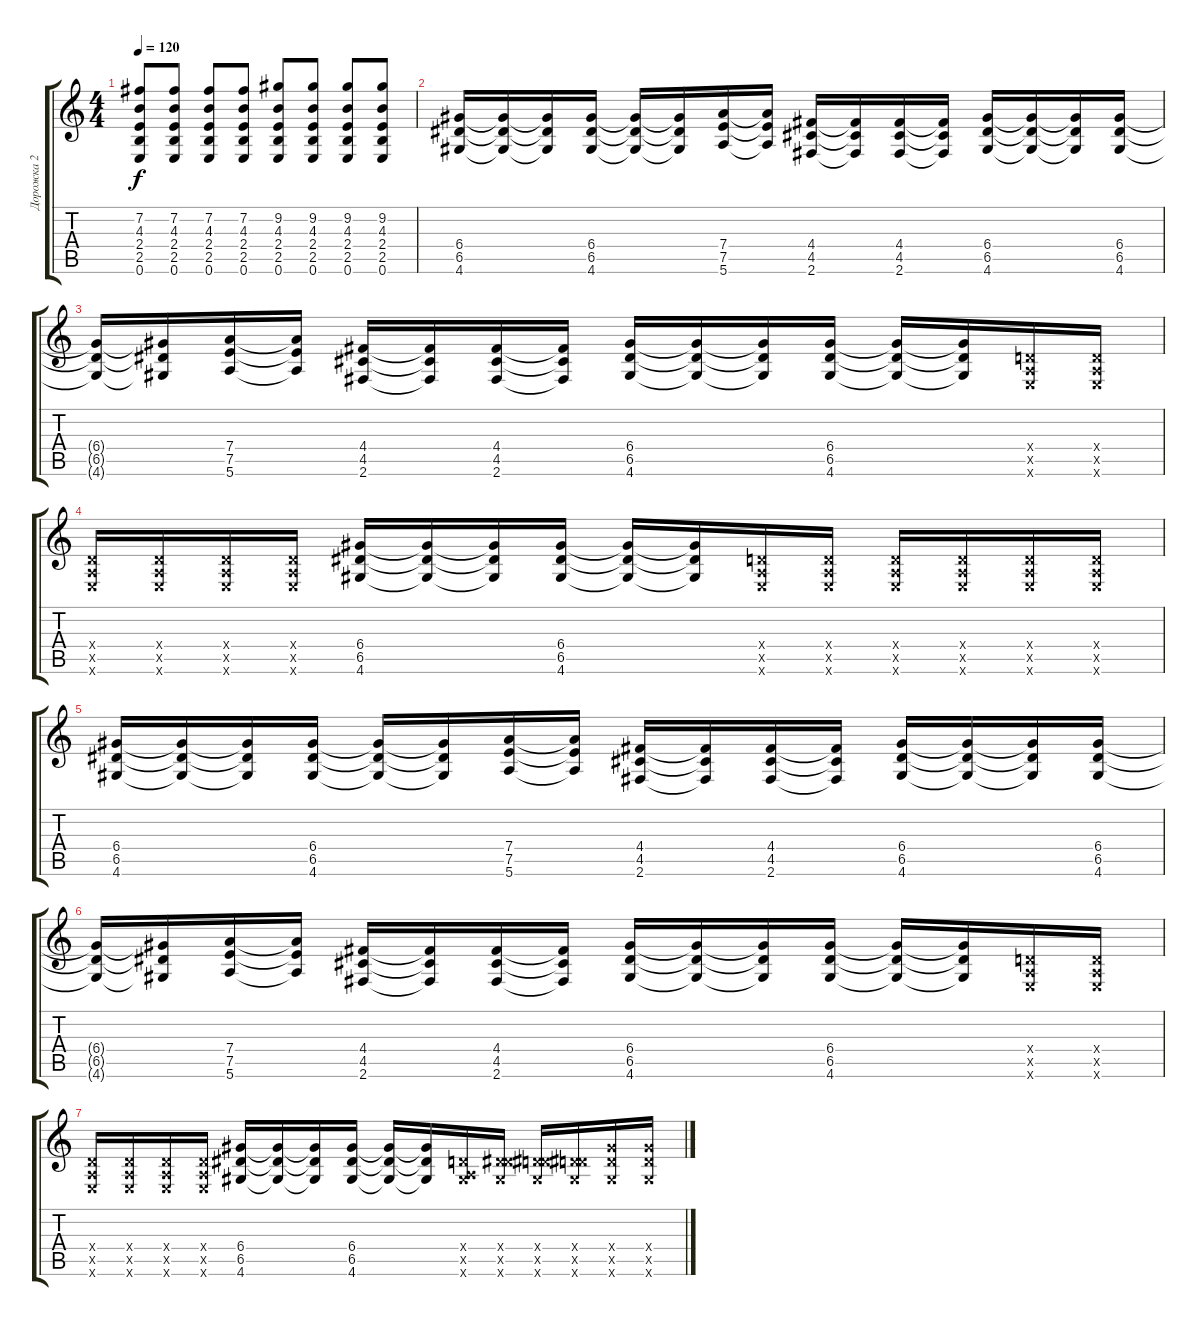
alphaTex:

\track ("Дорожка 2" "Дорожка 2") {instrument electricguitarmuted}
\staff {score tabs}
\tuning (E4 B3 G3 D3 A2 E2) {hide}
\ts (4 4)
\tempo 120
\clef g2
\ks c
(7.2 4.3 2.4 2.5 0.6).8{dy f} (7.2 4.3 2.4 2.5 0.6).8 (7.2 4.3 2.4 2.5 0.6).8 (7.2 4.3 2.4 2.5 0.6).8 (9.2 4.3 2.4 2.5 0.6).8 (9.2 4.3 2.4 2.5 0.6).8 (9.2 4.3 2.4 2.5 0.6).8 (9.2 4.3 2.4 2.5 0.6).8 |
(6.4 6.5 4.6).16 (6.4{t} 6.5{t} 4.6{t}).16 (6.4{t} 6.5{t} 4.6{t}).16 (6.4 6.5 4.6).16 (6.4{t} 6.5{t} 4.6{t}).16 (6.4{t} 6.5{t} 4.6{t}).16 (7.4 7.5 5.6).16 (7.4{t} 7.5{t} 5.6{t}).16 (4.4 4.5 2.6).16 (4.4{t} 4.5{t} 2.6{t}).16 (4.4 4.5 2.6).16 (4.4{t} 4.5{t} 2.6{t}).16 (6.4 6.5 4.6).16 (6.4{t} 6.5{t} 4.6{t}).16 (6.4{t} 6.5{t} 4.6{t}).16 (6.4 6.5 4.6).16 |
(6.4{t} 6.5{t} 4.6{t}).16 (6.4{t} 6.5{t} 4.6{t}).16 (7.4 7.5 5.6).16 (7.4{t} 7.5{t} 5.6{t}).16 (4.4 4.5 2.6).16 (4.4{t} 4.5{t} 2.6{t}).16 (4.4 4.5 2.6).16 (4.4{t} 4.5{t} 2.6{t}).16 (6.4 6.5 4.6).16 (6.4{t} 6.5{t} 4.6{t}).16 (6.4{t} 6.5{t} 4.6{t}).16 (6.4 6.5 4.6).16 (6.4{t} 6.5{t} 4.6{t}).16 (6.4{t} 6.5{t} 4.6{t}).16 (0.4{x} 0.5{x} 0.6{x}).16 (0.4{x} 0.5{x} 0.6{x}).16 |
(0.4{x} 0.5{x} 0.6{x}).16 (0.4{x} 0.5{x} 0.6{x}).16 (0.4{x} 0.5{x} 0.6{x}).16 (0.4{x} 0.5{x} 0.6{x}).16 (6.4 6.5 4.6).16 (6.4{t} 6.5{t} 4.6{t}).16 (6.4{t} 6.5{t} 4.6{t}).16 (6.4 6.5 4.6).16 (6.4{t} 6.5{t} 4.6{t}).16 (6.4{t} 6.5{t} 4.6{t}).16 (0.4{x} 0.5{x} 0.6{x}).16 (0.4{x} 0.5{x} 0.6{x}).16 (0.4{x} 0.5{x} 0.6{x}).16 (0.4{x} 0.5{x} 0.6{x}).16 (0.4{x} 0.5{x} 0.6{x}).16 (0.4{x} 0.5{x} 0.6{x}).16 |
(6.4 6.5 4.6).16 (6.4{t} 6.5{t} 4.6{t}).16 (6.4{t} 6.5{t} 4.6{t}).16 (6.4 6.5 4.6).16 (6.4{t} 6.5{t} 4.6{t}).16 (6.4{t} 6.5{t} 4.6{t}).16 (7.4 7.5 5.6).16 (7.4{t} 7.5{t} 5.6{t}).16 (4.4 4.5 2.6).16 (4.4{t} 4.5{t} 2.6{t}).16 (4.4 4.5 2.6).16 (4.4{t} 4.5{t} 2.6{t}).16 (6.4 6.5 4.6).16 (6.4{t} 6.5{t} 4.6{t}).16 (6.4{t} 6.5{t} 4.6{t}).16 (6.4 6.5 4.6).16 |
(6.4{t} 6.5{t} 4.6{t}).16 (6.4{t} 6.5{t} 4.6{t}).16 (7.4 7.5 5.6).16 (7.4{t} 7.5{t} 5.6{t}).16 (4.4 4.5 2.6).16 (4.4{t} 4.5{t} 2.6{t}).16 (4.4 4.5 2.6).16 (4.4{t} 4.5{t} 2.6{t}).16 (6.4 6.5 4.6).16 (6.4{t} 6.5{t} 4.6{t}).16 (6.4{t} 6.5{t} 4.6{t}).16 (6.4 6.5 4.6).16 (6.4{t} 6.5{t} 4.6{t}).16 (6.4{t} 6.5{t} 4.6{t}).16 (0.4{x} 0.5{x} 0.6{x}).16 (0.4{x} 0.5{x} 0.6{x}).16 |
(0.4{x} 0.5{x} 0.6{x}).16 (0.4{x} 0.5{x} 0.6{x}).16 (0.4{x} 0.5{x} 0.6{x}).16 (0.4{x} 0.5{x} 0.6{x}).16 (6.4 6.5 4.6).16 (6.4{t} 6.5{t} 4.6{t}).16 (6.4{t} 6.5{t} 4.6{t}).16 (6.4 6.5 4.6).16 (6.4{t} 6.5{t} 4.6{t}).16 (6.4{t} 6.5{t} 4.6{t}).16 (0.4{x} 0.5{x} 4.6{x}).16 (0.4{x} 6.5{x} 4.6{x}).16 (0.4{x} 6.5{x} 4.6{x}).16 (0.4{x} 6.5{x} 4.6{x}).16 (6.4{x} 6.5{x} 4.6{x}).16 (6.4{x} 6.5{x} 4.6{x}).16
